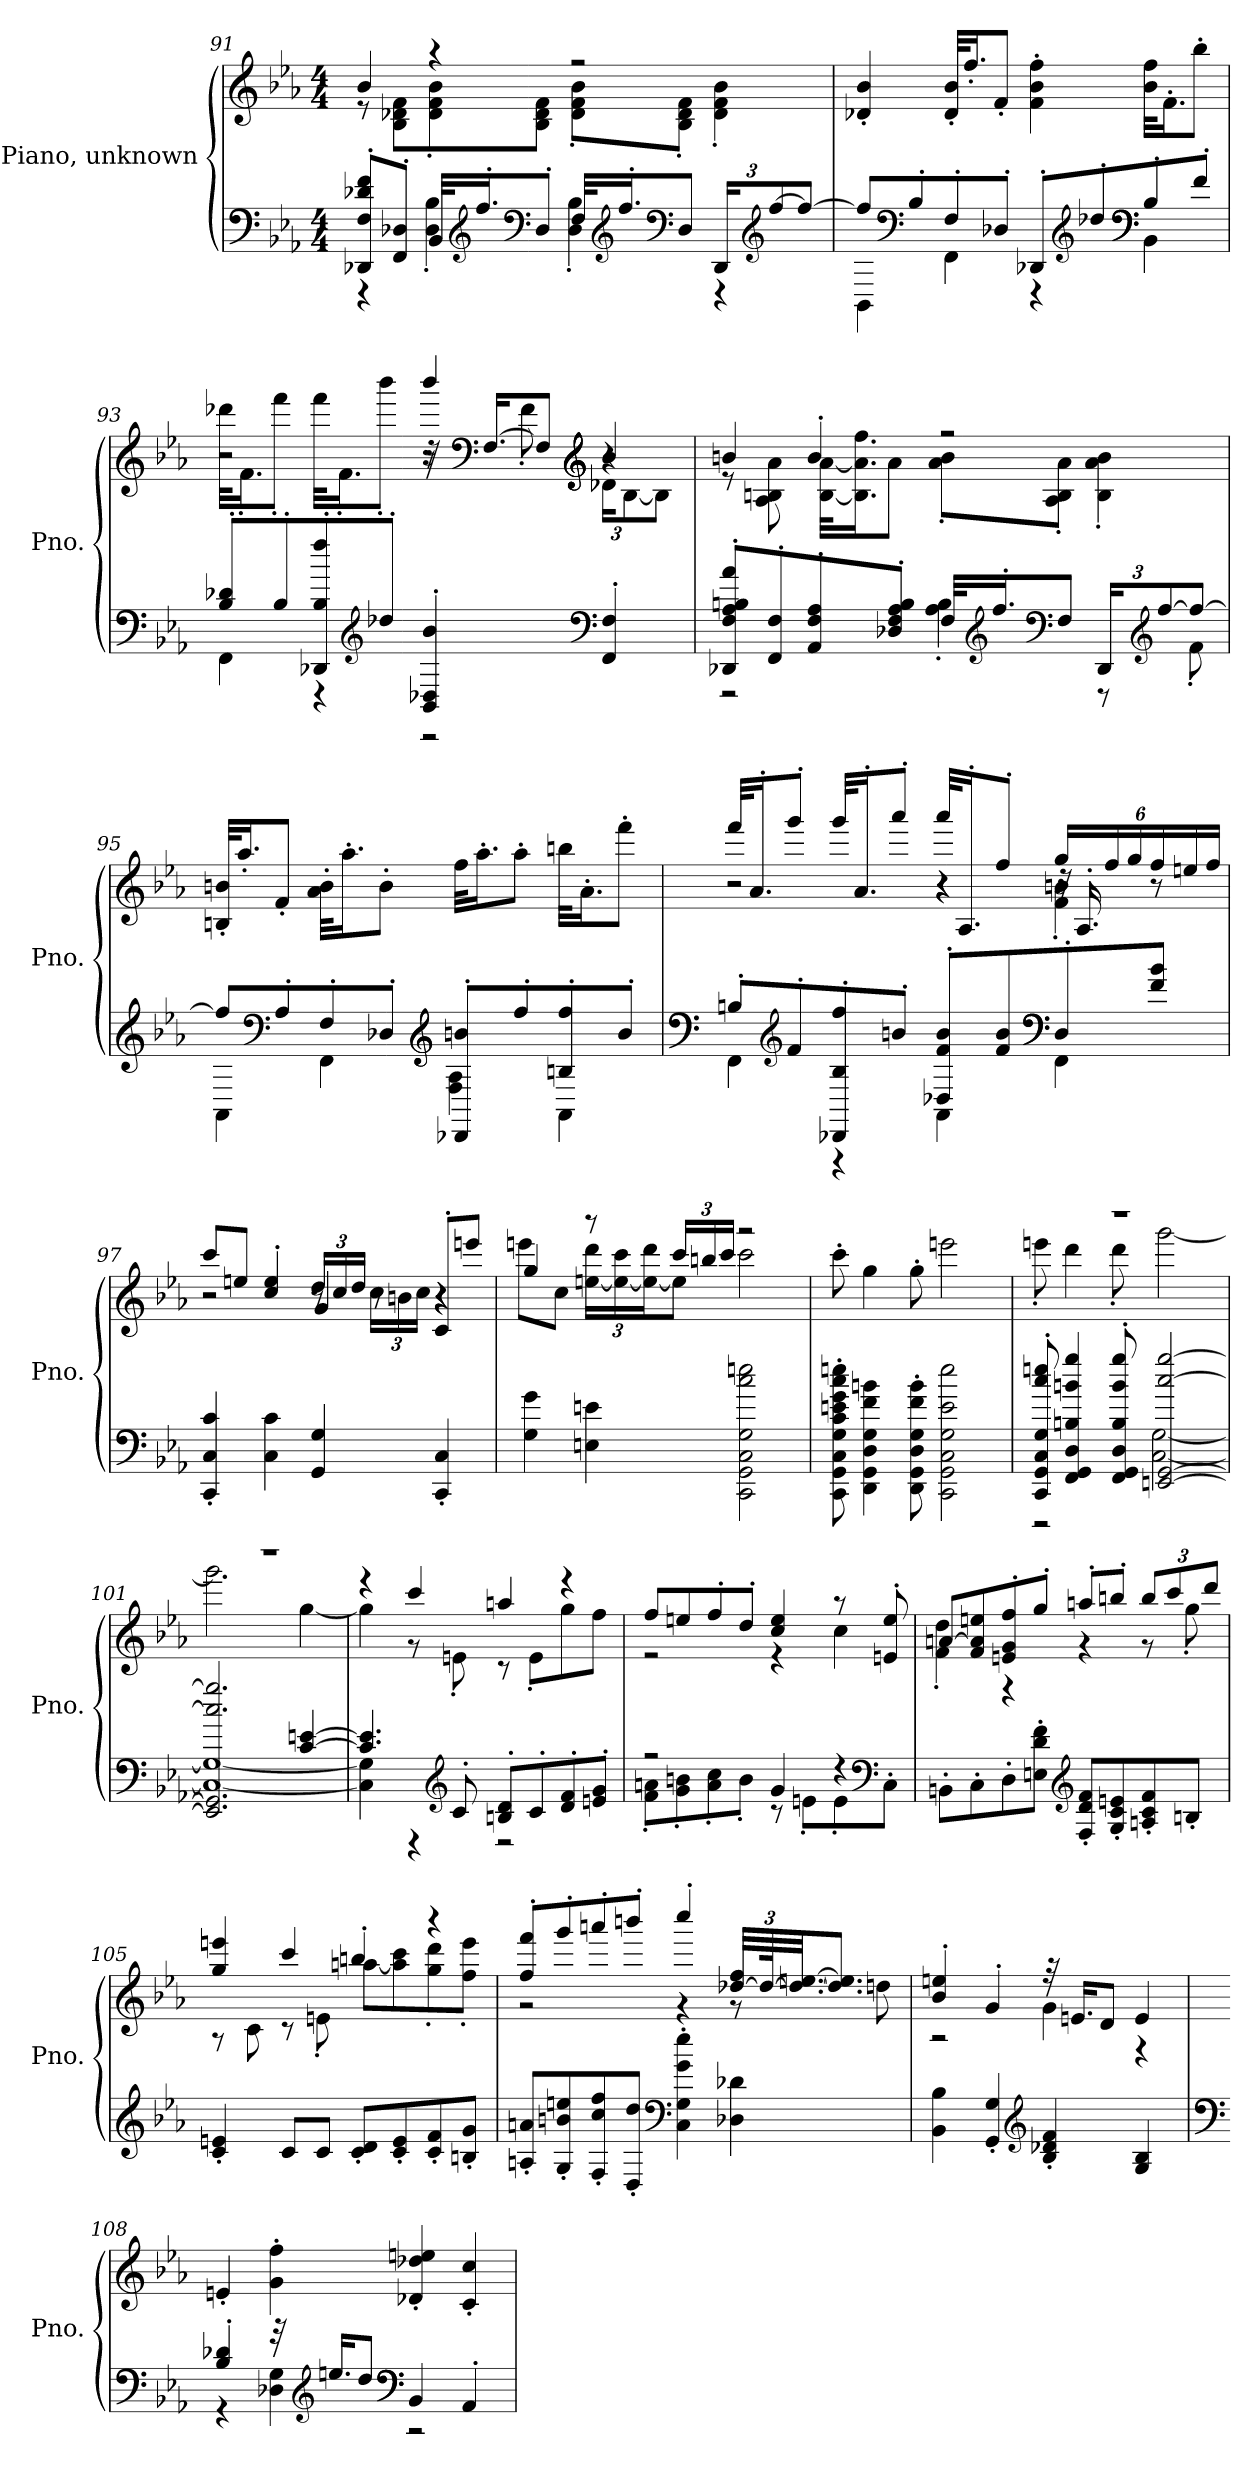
**kern	**kern
*part1	*part1
*staff2	*staff1
*I"Piano, unknown	*
*I'Pno.	*
!!LO:LB:g=z
*clefF4	*clefG2
*k[b-e-a-]	*k[b-e-a-]
*M4/4	*M4/4
=91	=91
*^	*^
8DD-X/' 8F/' 8d-X/' 8f/'L	4r	4b-/	8r
8FF/' 8D-X/'J	.	.	8B-\ 8d-X\ 8f\L
32BB-/KLL	4D-\' 4B-\'	4r	8d-\' 8f\' 8b-\'
*clefG2	*	*	*
16.ff'/J	.	.	.
*clefF4	*	*	*
8D-'/J	.	.	8B-\ 8d-\ 8f\J
32F/KLL	4D-\' 4B-\'	2r	8d-\' 8f\' 8b-\'L
*clefG2	*	*	*
16.ff'/J	.	.	.
*clefF4	*	*	*
8D-/J	.	.	8B-\' 8d-\' 8f\'J
*Xbrackettup	*	*	*
24DD-/KL	4r	.	4d-\' 4f\' 4b-\'
*clefG2	*	*	*
[12ff/	.	.	.
8ff/J_	.	.	.
*	*	*v	*v
=92	=92	=92
8ff/L]	4BB-\	4d-X/' 4b-/'
*clefF4	*	*
8B-'/	.	.
8F'/	4FF\	32d-/' 32b-/'KLL
.	.	16.ff'/J
8D-X'/J	.	8f'/J
8DD-X'/L	4r	4f\' 4b-\' 4ff\'
*clefG2	*	*
8dd-X'/	.	.
*clefF4	*	*
8B-'/	4BB-\	32b-\ 32ff\KLL
.	.	16.f'\J
8f'/J	.	8bb-'\J
!!LO:LB:g=z
=93	=93	=93
*	*	*^
*	*	*	*^
8B-/' 8d-X/'L	4FF\	2r	32ddd-X\KLL	2r
.	.	.	16.f'\J	.
8B-'/	.	.	8fff'\J	.
8DD-X/' 8B-/' 8ff/'	4r	.	32fff\KLL	.
.	.	.	16.f'\J	.
*clefG2	*	*	*	*
8dd-X'/J	.	.	8bbb-'\J	.
4BB-/' 4D-X/' 4b-/'	2r	4bbb-/	8r	32r
*	*	*clefF4	*	*
.	.	.	.	[16.F/KL
.	.	.	8f'\	8F/J]
*clefF4	*	*clefG2	*	*
*	*	*	*Xbrackettup	*
4FF/' 4F/'	.	4b-/	24d-X\KL	4r
.	.	.	[12B-\	.
.	.	.	8B-\J]	.
*	*	*	*v	*v
!!LO:LB:g=z
=94	=94	=94	=94
8DD-X/' 8F/' 8A-/' 8Bn/' 8a-/'L	2r	4bn/	8r
8FF/' 8F/'	.	.	8A-\ 8Bn\ 8a-\
8AA-/' 8F/' 8A-/'	.	4b'/	[32B\ [32a-\KLL
.	.	.	16.B\] 16.a-\] 16.ff\J
8D-X/' 8F/' 8A-/' 8B/'J	.	.	8a-\J
32F/KLL	4A-\' 4B\'	2r	8a-\' 8b\'L
*clefG2	*	*	*
16.ff'/J	.	.	.
*clefF4	*	*	*
8F/J	.	.	8A-\' 8B\' 8a-\'J
24DD-/KL	8r	.	4B\' 4a-\' 4b\'
*clefG2	*	*	*
[12ff/	.	.	.
8ff/J_	8f'\	.	.
*	*	*v	*v
=95	=95	=95
8ff/L]	4AA-\	32Bn/' 32bn/'KLL
.	.	16.aa-'/J
*clefF4	*	*
8A-'/	.	8f'/J
8F'/	4FF\	32a-\' 32b\'KLL
.	.	16.aa-'\J
8D-X'/J	.	8b'\J
*clefG2	*	*
8DD-X/' 8bn/'L	4F\ 4A-\	32ff\KLL
.	.	16.aa-'\J
8ff'/	.	8aa-'\J
8Bn/' 8ff/'	4AA-\	32bbn\KLL
.	.	16.a-'\J
8b'/J	.	8fff'\J
!!LO:LB:g=z
=96	=96	=96
*clefF4	*	*
*	*	*^
*	*	*	*^
8Bn'/L	4FF\	32fff/KLL	2r	2r
.	.	16.a-'/J	.	.
*clefG2	*	*	*	*
8f'/	.	8ggg'/J	.	.
8DD-X/' 8B/' 8ff/'	4r	32ggg/KLL	.	.
.	.	16.a-'/J	.	.
8bn'/J	.	8aaa-'/J	.	.
8D-X/' 8f/' 8b/'L	4AA-\	32aaa-/KLL	4r	4r
.	.	16.A-'/J	.	.
8f/ 8b/	.	8ff'/J	.	.
*clefF4	*	*	*	*
8D-'/	4FF\	24gg/LL	4f\' 4bn\'	32r
.	.	.	.	16.A-'/
.	.	24ff/	.	.
.	.	24gg/	.	.
8f/ 8b/J	.	24ff/	.	8r
.	.	24een/	.	.
.	.	24ff/JJ	.	.
*v	*v	*	*	*
=97	=97	=97	=97
4CC/' 4C/' 4c/'	8ccc/L	2r	2r
.	8een/J	.	.
4C\ 4c\	4cc/' 4ee/'	.	.
4GG/ 4G/	24dd/LL	8r	4g/
.	24cc/	.	.
.	24dd/JJ	.	.
.	8r	24cc\LL	.
.	.	24bn\	.
.	.	24cc\JJ	.
4CC/' 4C/'	8c'/L	4r	4r
.	8eeen/J	.	.
*	*	*v	*v
!!LO:LB:g=z
=98	=98	=98
4G\ 4g\	4gg/	8eeen\L
.	.	8cc\J
4En\ 4en\	8r	[24een\ 24ddd\LL
.	.	24ee\_ 24ccc\
.	.	24ee\_ 24ddd\J
.	24ccc/LL	8ee\J]
.	24bbn/	.
.	24ccc/JJ	.
2CC\ 2GG\ 2C\ 2G\ 2cc\ 2een\	2r	2ccc\
*	*v	*v
=99	=99
8CC\' 8GG\' 8C\' 8G\' 8c\' 8en\' 8g\' 8cc\' 8een\'	8ccc'\
4DD\ 4GG\ 4D\ 4G\ 4f\ 4bn\	4gg\
8DD\' 8GG\' 8D\' 8G\' 8f\' 8b\'	8gg'\
2CC\ 2GG\ 2C\ 2G\ 2e\ 2ee\	2eeen\
=100	=100
*^	*^
8CC/' 8GG/' 8C/' 8G/' 8cc/' 8een/'	2r	1r	8eeen'\
4FF/ 4GG/ 4D/ 4Bn/ 4bn/ 4gg/	.	.	4ddd\
8FF/' 8GG/' 8D/' 8B/' 8b/' 8gg/'	.	.	8ddd'\
[2EEn/ [2GG/ [2cc/ [2gg/	[2C\ [2G\	.	[2ggg\
=101	=101	=101	=101
2.EE/] 2.GG/] 2.cc/] 2.gg/]	1C_ 1G_	1r	2.ggg\]
[4c/ [4en/	.	.	[4gg\
!!LO:PB:g=z	!!
=102	=102	=102	=102
4.c/] 4.e/]	4C\] 4G\]	4r	4gg\]
.	4r	4ccc/	8r
*clefG2	*	*	*
8c'/	.	.	8en'\
8Bn/' 8d/'L	2r	4aan/	8r
8c'/	.	.	8e'\L
8d/' 8f/'	.	4r	8gg\
8en/' 8g/'J	.	.	8ff\J
=103	=103	=103	=103
2r	8f\' 8an\'L	8ff/L	2r
.	8g\' 8bn\'	8een/	.
.	8a\' 8cc\'	8ff'/	.
.	8b'\J	8dd'/J	.
4g/	8r	4cc/ 4ee/	4r
.	8en'\L	.	.
4r	8e'\	8r	4cc\
*clefF4	*	*	*
.	8C'\J	8en/' 8ee/'	.
*v	*v	*	*
=104	=104	=104
8BBn'\L	[8an/L	4f\' 4dd\'
8C'\	8f/ 8a/] 8een/	.
8D'\	8en/' 8g/' 8ff/'	4r
8En\' 8d\' 8f\'J	8gg'/J	.
*clefG2	*	*
8F/' 8d/' 8f/'L	8aan'/L	4r
8G/' 8c/' 8en/'	8bbn'/J	.
8An/' 8c/' 8f/'	12bb/L	8r
.	12ccc/	.
8Bn'/J	.	8gg'\
.	12ddd/J	.
!!LO:LB:g=z	!!
=105	=105	=105
4c/' 4en/'	4gg/ 4eeen/	8r
.	.	8c\
8c/L	4ccc/	8r
8c/J	.	8en'\
8c/' 8d/'L	4bbn'/	[8aan\L
8c/' 8e/'	.	8aa\] 8ccc\
8c/' 8f/'	4r	8gg\' 8ddd\'
8Bn/' 8g/'J	.	8ff\' 8eee\'J
=106	=106	=106
8An/' 8an/'L	8ff/' 8fff/'L	2r
8G/' 8bn/' 8een/'	8ggg'/	.
8F/' 8cc/' 8ff/'	8aaan'/	.
8D/' 8dd/'J	8bbbn'/J	.
*clefF4	*	*
4C\' 4G\' 4g\' 4ee\'	4cccc'/	4r
4D-X\ 4d-X\	[48dd-X/ 48ff/LLL	8r
.	96dd-/K_	.
.	48.dd-/_ [48.een/JJ	.
.	8.dd-/] 8.ee/]J	.
.	.	8ddn\
=107	=107	=107
4BB-\ 4B-\	4b-/' 4een/'	2r
4GG/' 4G/'	4g'/	.
*clefG2	*	*
4B-/' 4d-X/' 4f/'	32r	4g\
.	16.en/KL	.
.	8d/J	.
4G/ 4B-/	4e/	4r
*	*v	*v
!!LO:LB:g=z
=108	=108
*clefF4	*
*^	*
4B-/' 4d-X/'	4r	4en'/
32r	4D-X\ 4G\	4g\' 4ff\'
*clefG2	*	*
16.een/KL	.	.
8dd/J	.	.
*clefF4	*	*
4BB-/	2r	4d-X/' 4dd-X/' 4een/'
4AA-'/	.	4c/' 4cc/'
*v	*v	*
=	=
*-	*-
